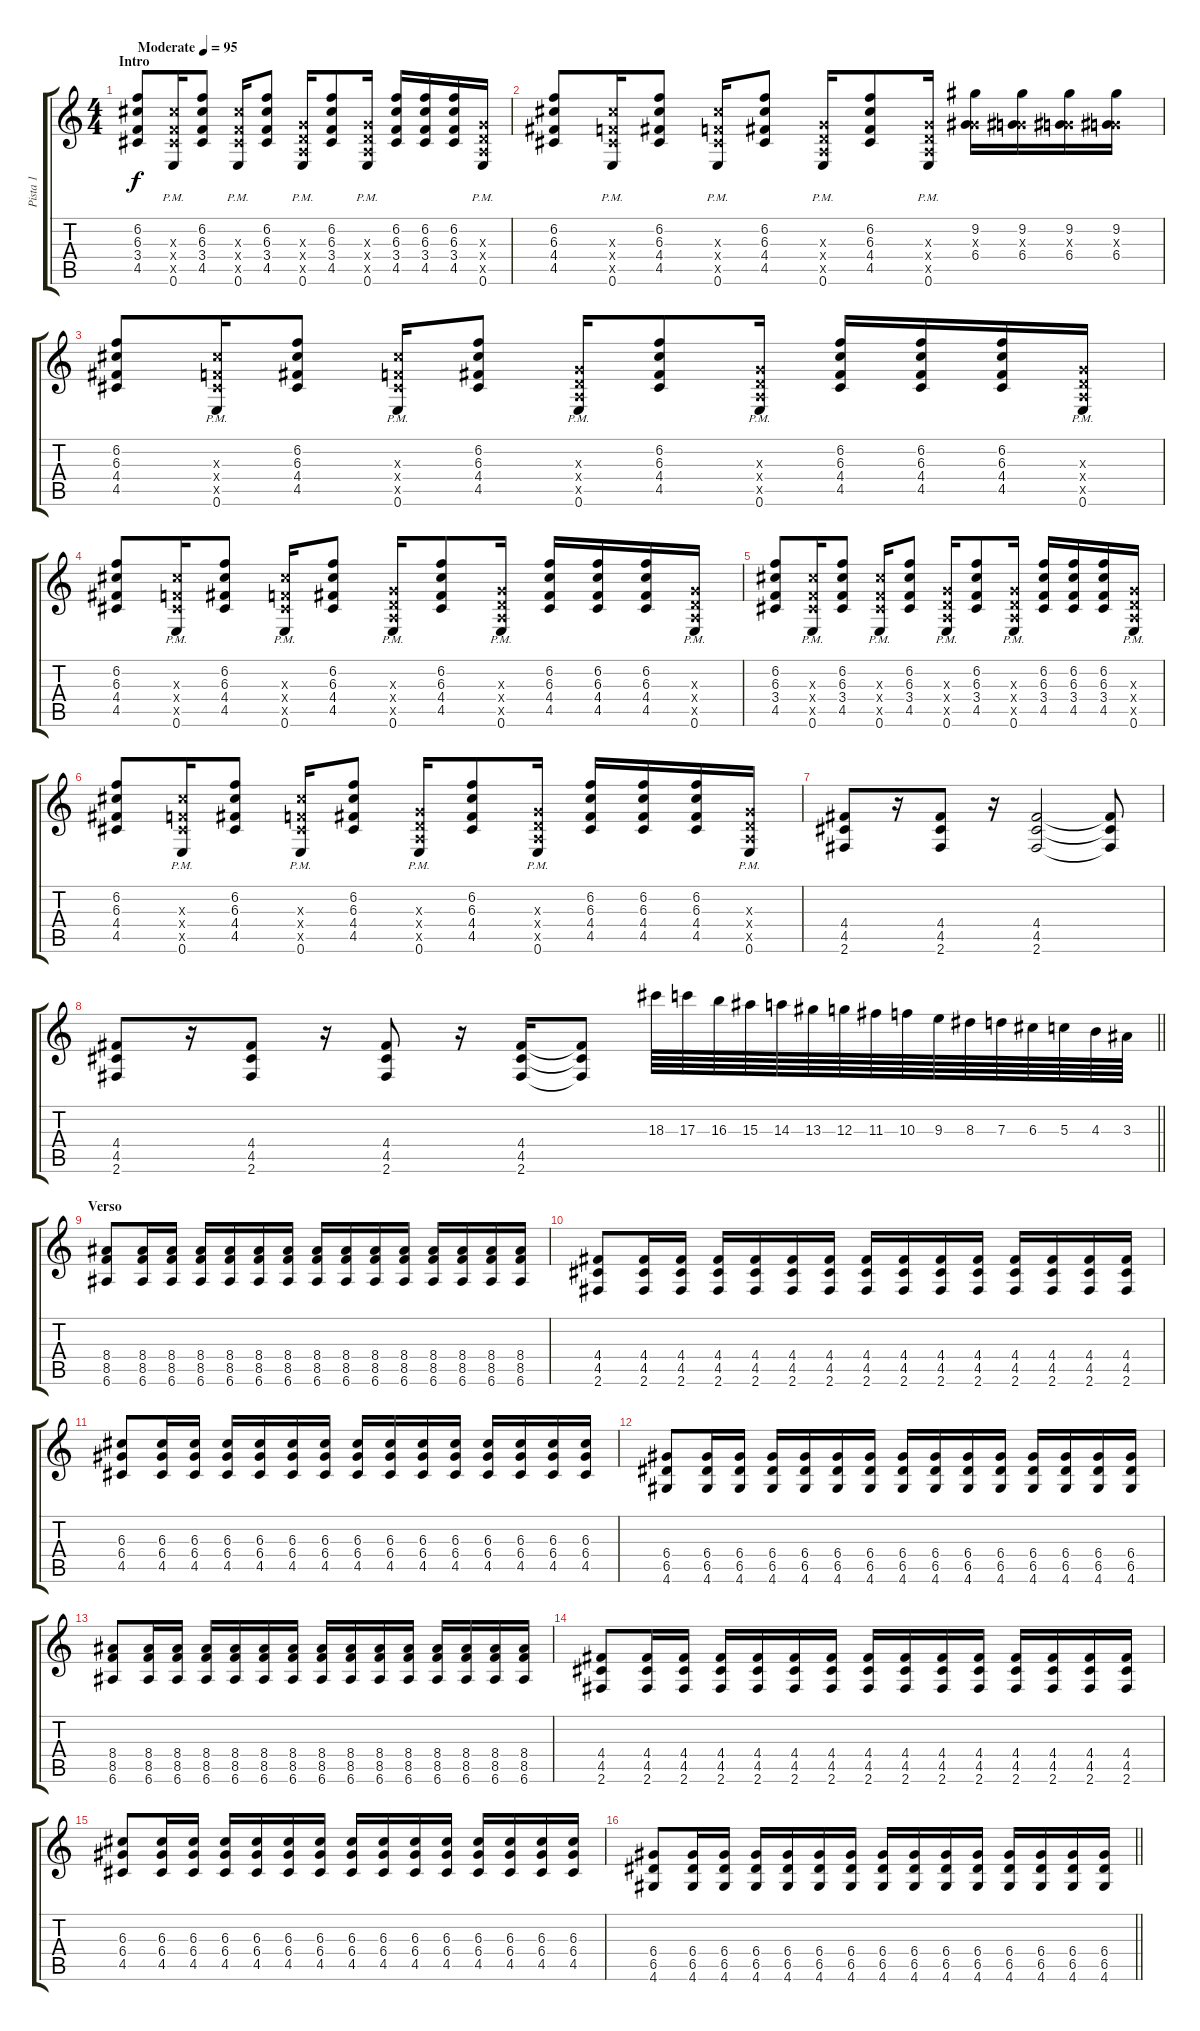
\track ("Pista 1" "Pista 1") {instrument distortionguitar}
\staff {score tabs}
\tuning (E4 B3 G3 D3 A2 E2) {hide}
\ts (4 4)
\section ("" "Intro")
\tempo (95 "Moderate")
\clef g2
\ks c
(6.2 6.3 3.4 4.5).8{dy f instrument distortionguitar} (6.3{x} 3.4{x} 4.5{x} 0.6{pm}).16 (6.2 6.3 3.4 4.5).8 (6.3{x} 3.4{x} 4.5{x} 0.6{pm}).16 (6.2 6.3 3.4 4.5).8 (0.3{x} 0.4{x} 0.5{x} 0.6{pm}).16 (6.2 6.3 3.4 4.5).8 (0.3{x} 0.4{x} 0.5{x} 0.6{pm}).16 (6.2 6.3 3.4 4.5).16 (6.2 6.3 3.4 4.5).16 (6.2 6.3 3.4 4.5).16 (0.3{x} 0.4{x} 0.5{x} 0.6{pm}).16 |
(6.2 6.3 4.4 4.5).8 (6.3{x} 3.4{x} 4.5{x} 0.6{pm}).16 (6.2 6.3 4.4 4.5).8 (6.3{x} 3.4{x} 4.5{x} 0.6{pm}).16 (6.2 6.3 4.4 4.5).8 (0.3{x} 0.4{x} 0.5{x} 0.6{pm}).16 (6.2 6.3 4.4 4.5).8 (0.3{x} 0.4{x} 0.5{x} 0.6{pm}).16 (9.2 0.3{x} 6.4).16 (9.2 0.3{x} 6.4).16 (9.2 0.3{x} 6.4).16 (9.2 0.3{x} 6.4).16 |
(6.2 6.3 4.4 4.5).8 (6.3{x} 3.4{x} 4.5{x} 0.6{pm}).16 (6.2 6.3 4.4 4.5).8 (6.3{x} 3.4{x} 4.5{x} 0.6{pm}).16 (6.2 6.3 4.4 4.5).8 (0.3{x} 0.4{x} 0.5{x} 0.6{pm}).16 (6.2 6.3 4.4 4.5).8 (0.3{x} 0.4{x} 0.5{x} 0.6{pm}).16 (6.2 6.3 4.4 4.5).16 (6.2 6.3 4.4 4.5).16 (6.2 6.3 4.4 4.5).16 (0.3{x} 0.4{x} 0.5{x} 0.6{pm}).16 |
(6.2 6.3 4.4 4.5).8 (6.3{x} 3.4{x} 4.5{x} 0.6{pm}).16 (6.2 6.3 4.4 4.5).8 (6.3{x} 3.4{x} 4.5{x} 0.6{pm}).16 (6.2 6.3 4.4 4.5).8 (0.3{x} 0.4{x} 0.5{x} 0.6{pm}).16 (6.2 6.3 4.4 4.5).8 (0.3{x} 0.4{x} 0.5{x} 0.6{pm}).16 (6.2 6.3 4.4 4.5).16 (6.2 6.3 4.4 4.5).16 (6.2 6.3 4.4 4.5).16 (0.3{x} 0.4{x} 0.5{x} 0.6{pm}).16 |
(6.2 6.3 3.4 4.5).8 (6.3{x} 3.4{x} 4.5{x} 0.6{pm}).16 (6.2 6.3 3.4 4.5).8 (6.3{x} 3.4{x} 4.5{x} 0.6{pm}).16 (6.2 6.3 3.4 4.5).8 (0.3{x} 0.4{x} 0.5{x} 0.6{pm}).16 (6.2 6.3 3.4 4.5).8 (0.3{x} 0.4{x} 0.5{x} 0.6{pm}).16 (6.2 6.3 3.4 4.5).16 (6.2 6.3 3.4 4.5).16 (6.2 6.3 3.4 4.5).16 (0.3{x} 0.4{x} 0.5{x} 0.6{pm}).16 |
(6.2 6.3 4.4 4.5).8 (6.3{x} 3.4{x} 4.5{x} 0.6{pm}).16 (6.2 6.3 4.4 4.5).8 (6.3{x} 3.4{x} 4.5{x} 0.6{pm}).16 (6.2 6.3 4.4 4.5).8 (0.3{x} 0.4{x} 0.5{x} 0.6{pm}).16 (6.2 6.3 4.4 4.5).8 (0.3{x} 0.4{x} 0.5{x} 0.6{pm}).16 (6.2 6.3 4.4 4.5).16 (6.2 6.3 4.4 4.5).16 (6.2 6.3 4.4 4.5).16 (0.3{x} 0.4{x} 0.5{x} 0.6{pm}).16 |
(4.4 4.5 2.6).8 r.16 (4.4 4.5 2.6).8 r.16 (4.4 4.5 2.6).2 (4.4{t} 4.5{t} 2.6{t}).8 |
\barLineRight lightlight
(4.4 4.5 2.6).8 r.16 (4.4 4.5 2.6).8 r.16 (4.4 4.5 2.6).8 r.16 (4.4 4.5 2.6).16 (4.4{t} 4.5{t} 2.6{t}).8 18.3.64 17.3.64 16.3.64 15.3.64 14.3.64 13.3.64 12.3.64 11.3.64 10.3.64 9.3.64 8.3.64 7.3.64 6.3.64 5.3.64 4.3.64 3.3.64 |
\section ("" "Verso")
(8.4 8.5 6.6).8 (8.4 8.5 6.6).16 (8.4 8.5 6.6).16 (8.4 8.5 6.6).16 (8.4 8.5 6.6).16 (8.4 8.5 6.6).16 (8.4 8.5 6.6).16 (8.4 8.5 6.6).16 (8.4 8.5 6.6).16 (8.4 8.5 6.6).16 (8.4 8.5 6.6).16 (8.4 8.5 6.6).16 (8.4 8.5 6.6).16 (8.4 8.5 6.6).16 (8.4 8.5 6.6).16 |
(4.4 4.5 2.6).8 (4.4 4.5 2.6).16 (4.4 4.5 2.6).16 (4.4 4.5 2.6).16 (4.4 4.5 2.6).16 (4.4 4.5 2.6).16 (4.4 4.5 2.6).16 (4.4 4.5 2.6).16 (4.4 4.5 2.6).16 (4.4 4.5 2.6).16 (4.4 4.5 2.6).16 (4.4 4.5 2.6).16 (4.4 4.5 2.6).16 (4.4 4.5 2.6).16 (4.4 4.5 2.6).16 |
(6.3 6.4 4.5).8 (6.3 6.4 4.5).16 (6.3 6.4 4.5).16 (6.3 6.4 4.5).16 (6.3 6.4 4.5).16 (6.3 6.4 4.5).16 (6.3 6.4 4.5).16 (6.3 6.4 4.5).16 (6.3 6.4 4.5).16 (6.3 6.4 4.5).16 (6.3 6.4 4.5).16 (6.3 6.4 4.5).16 (6.3 6.4 4.5).16 (6.3 6.4 4.5).16 (6.3 6.4 4.5).16 |
(6.4 6.5 4.6).8 (6.4 6.5 4.6).16 (6.4 6.5 4.6).16 (6.4 6.5 4.6).16 (6.4 6.5 4.6).16 (6.4 6.5 4.6).16 (6.4 6.5 4.6).16 (6.4 6.5 4.6).16 (6.4 6.5 4.6).16 (6.4 6.5 4.6).16 (6.4 6.5 4.6).16 (6.4 6.5 4.6).16 (6.4 6.5 4.6).16 (6.4 6.5 4.6).16 (6.4 6.5 4.6).16 |
(8.4 8.5 6.6).8 (8.4 8.5 6.6).16 (8.4 8.5 6.6).16 (8.4 8.5 6.6).16 (8.4 8.5 6.6).16 (8.4 8.5 6.6).16 (8.4 8.5 6.6).16 (8.4 8.5 6.6).16 (8.4 8.5 6.6).16 (8.4 8.5 6.6).16 (8.4 8.5 6.6).16 (8.4 8.5 6.6).16 (8.4 8.5 6.6).16 (8.4 8.5 6.6).16 (8.4 8.5 6.6).16 |
(4.4 4.5 2.6).8 (4.4 4.5 2.6).16 (4.4 4.5 2.6).16 (4.4 4.5 2.6).16 (4.4 4.5 2.6).16 (4.4 4.5 2.6).16 (4.4 4.5 2.6).16 (4.4 4.5 2.6).16 (4.4 4.5 2.6).16 (4.4 4.5 2.6).16 (4.4 4.5 2.6).16 (4.4 4.5 2.6).16 (4.4 4.5 2.6).16 (4.4 4.5 2.6).16 (4.4 4.5 2.6).16 |
(6.3 6.4 4.5).8 (6.3 6.4 4.5).16 (6.3 6.4 4.5).16 (6.3 6.4 4.5).16 (6.3 6.4 4.5).16 (6.3 6.4 4.5).16 (6.3 6.4 4.5).16 (6.3 6.4 4.5).16 (6.3 6.4 4.5).16 (6.3 6.4 4.5).16 (6.3 6.4 4.5).16 (6.3 6.4 4.5).16 (6.3 6.4 4.5).16 (6.3 6.4 4.5).16 (6.3 6.4 4.5).16 |
\barLineRight lightlight
(6.4 6.5 4.6).8 (6.4 6.5 4.6).16 (6.4 6.5 4.6).16 (6.4 6.5 4.6).16 (6.4 6.5 4.6).16 (6.4 6.5 4.6).16 (6.4 6.5 4.6).16 (6.4 6.5 4.6).16 (6.4 6.5 4.6).16 (6.4 6.5 4.6).16 (6.4 6.5 4.6).16 (6.4 6.5 4.6).16 (6.4 6.5 4.6).16 (6.4 6.5 4.6).16 (6.4 6.5 4.6).16
